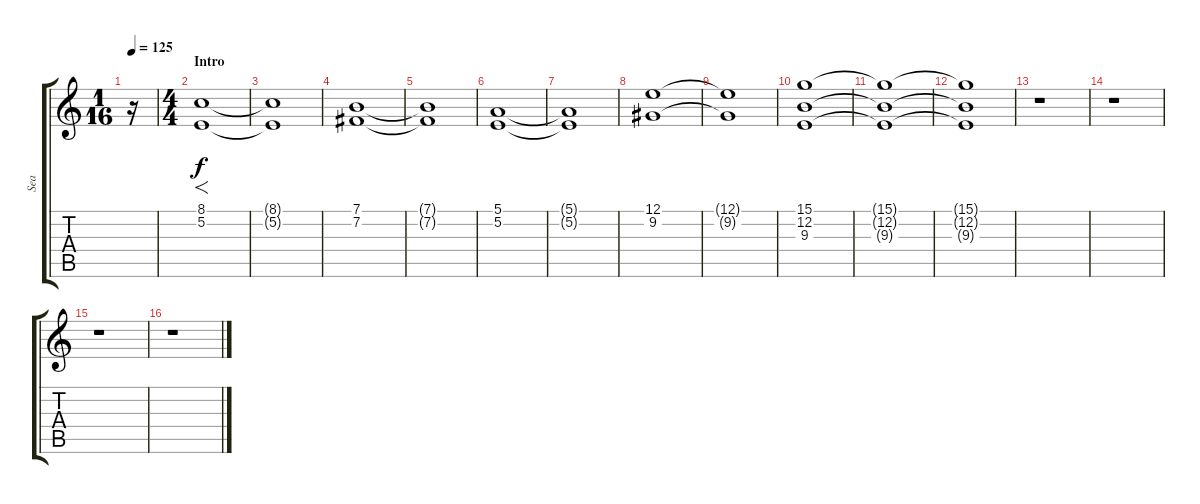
\track ("Sea" "Sea") {instrument seashore}
\staff {score tabs}
\tuning (E4 B3 G3 D3 A2 E2) {hide}
\ts (1 16)
\tempo 125
\clef g2
\ks c
r.16{dy f instrument seashore} |
\ts (4 4)
\section ("" "Intro")
(8.1 5.2).1{f} |
(8.1{t} 5.2{t}).1 |
(7.1 7.2).1 |
(7.1{t} 7.2{t}).1 |
(5.1 5.2).1 |
(5.1{t} 5.2{t}).1 |
(12.1 9.2).1 |
(12.1{t} 9.2{t}).1 |
(15.1 12.2 9.3).1 |
(15.1{t} 12.2{t} 9.3{t}).1 |
(15.1{t} 12.2{t} 9.3{t}).1 |
r.1 |
r.1 |
r.1 |
r.1
